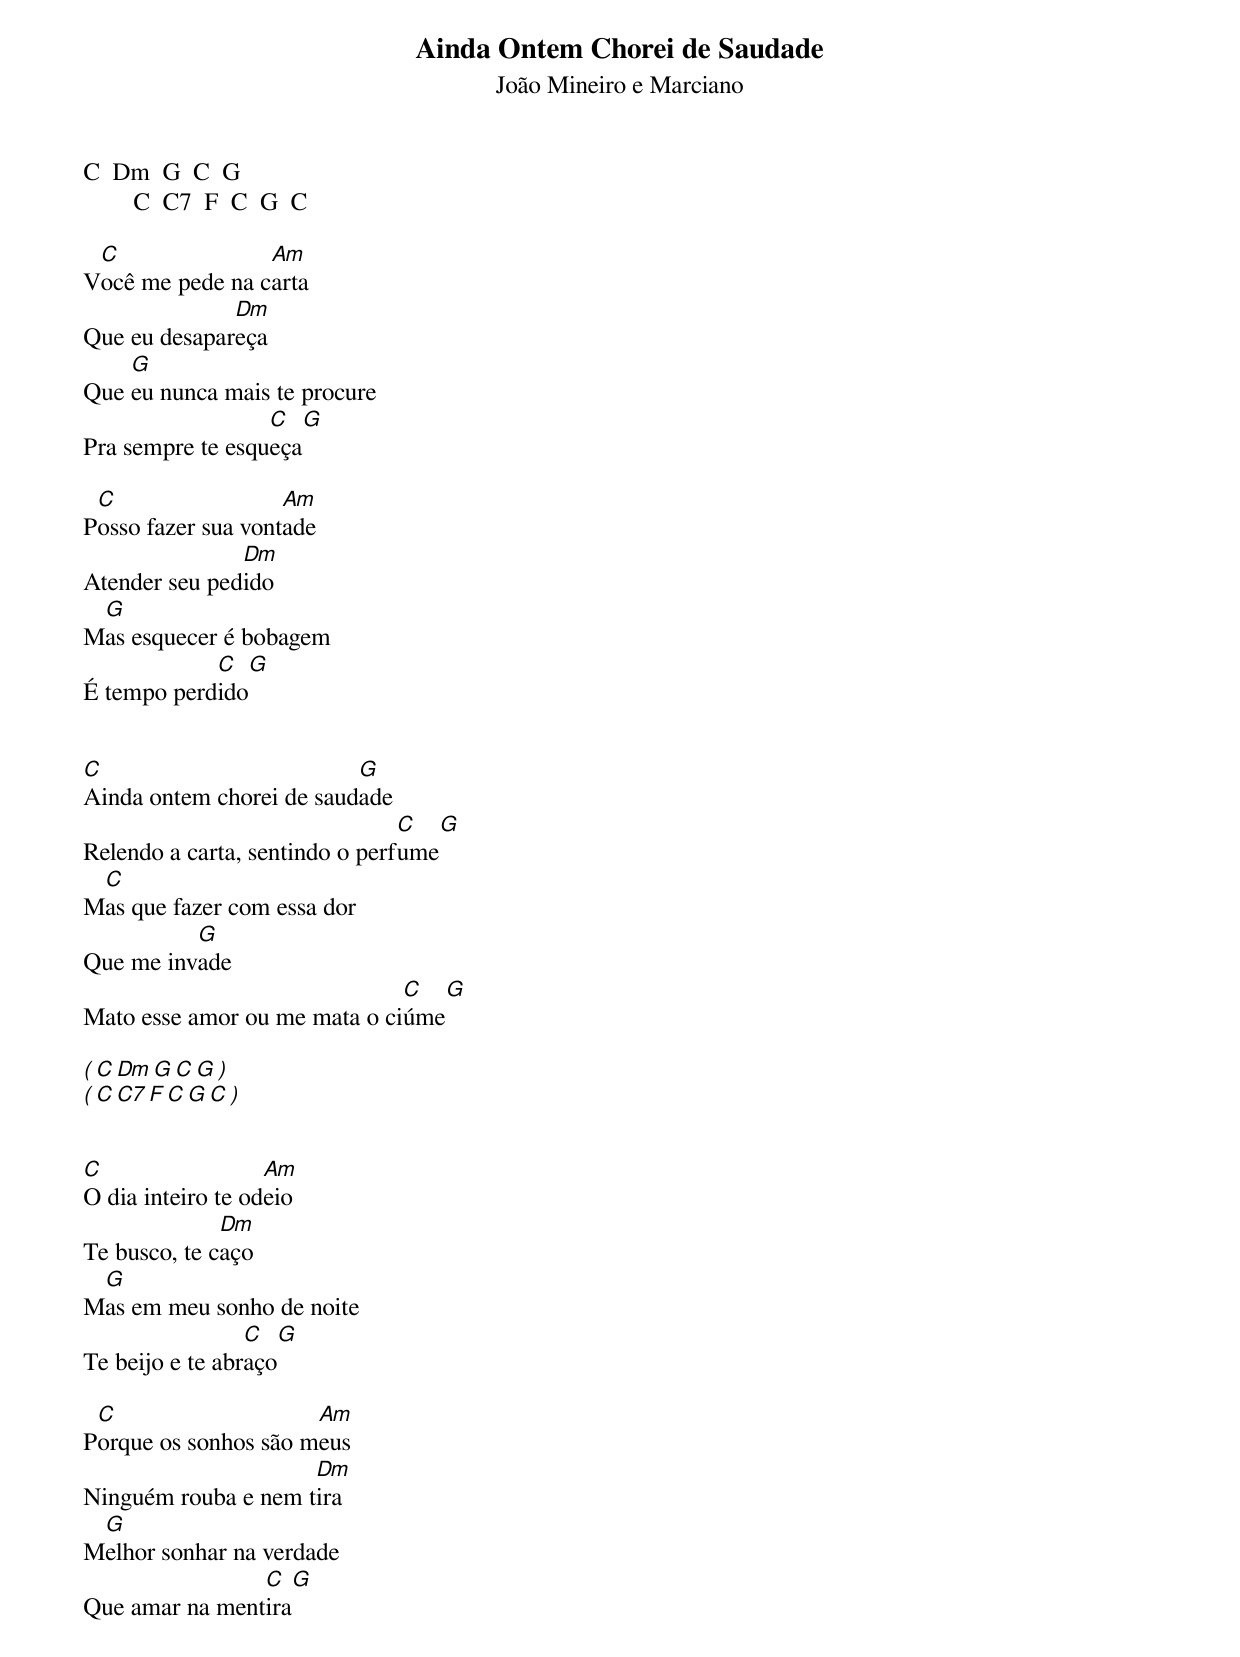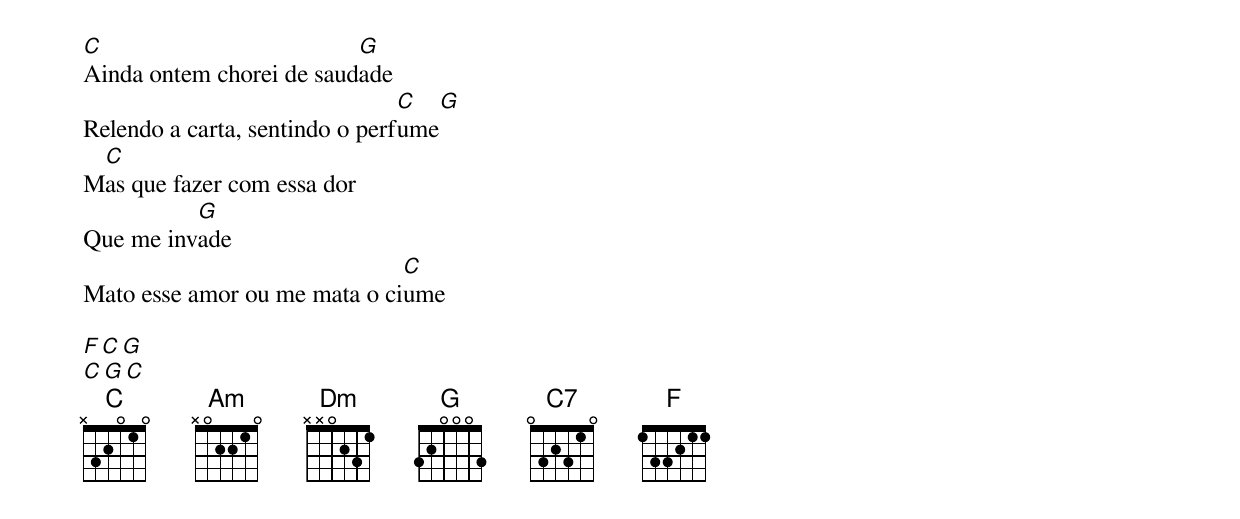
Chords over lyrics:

Ainda Ontem Chorei de Saudade
João Mineiro e Marciano

C  Dm  G  C  G
        C  C7  F  C  G  C

 C               Am
Você me pede na carta
              Dm
Que eu desapareça
    G
Que eu nunca mais te procure
                  C   G
Pra sempre te esqueça

 C                  Am
Posso fazer sua vontade
               Dm
Atender seu pedido
 G
Mas esquecer é bobagem
            C   G
É tempo perdido


C                         G
Ainda ontem chorei de saudade
                                C   G
Relendo a carta, sentindo o perfume
 C
Mas que fazer com essa dor
          G
Que me invade
                              C   G
Mato esse amor ou me mata o ciúme

( C  Dm  G  C  G )
( C  C7  F  C  G  C )


C                  Am
O dia inteiro te odeio
              Dm
Te busco, te caço
 G
Mas em meu sonho de noite
                 C   G
Te beijo e te abraço

 C                    Am
Porque os sonhos são meus
                     Dm
Ninguém rouba e nem tira
 G
Melhor sonhar na verdade
                C   G
Que amar na mentira




C                         G
Ainda ontem chorei de saudade
                                C   G
Relendo a carta, sentindo o perfume
 C
Mas que fazer com essa dor
          G
Que me invade
                              C
Mato esse amor ou me mata o ciume

 F  C  G
        C  G  C
